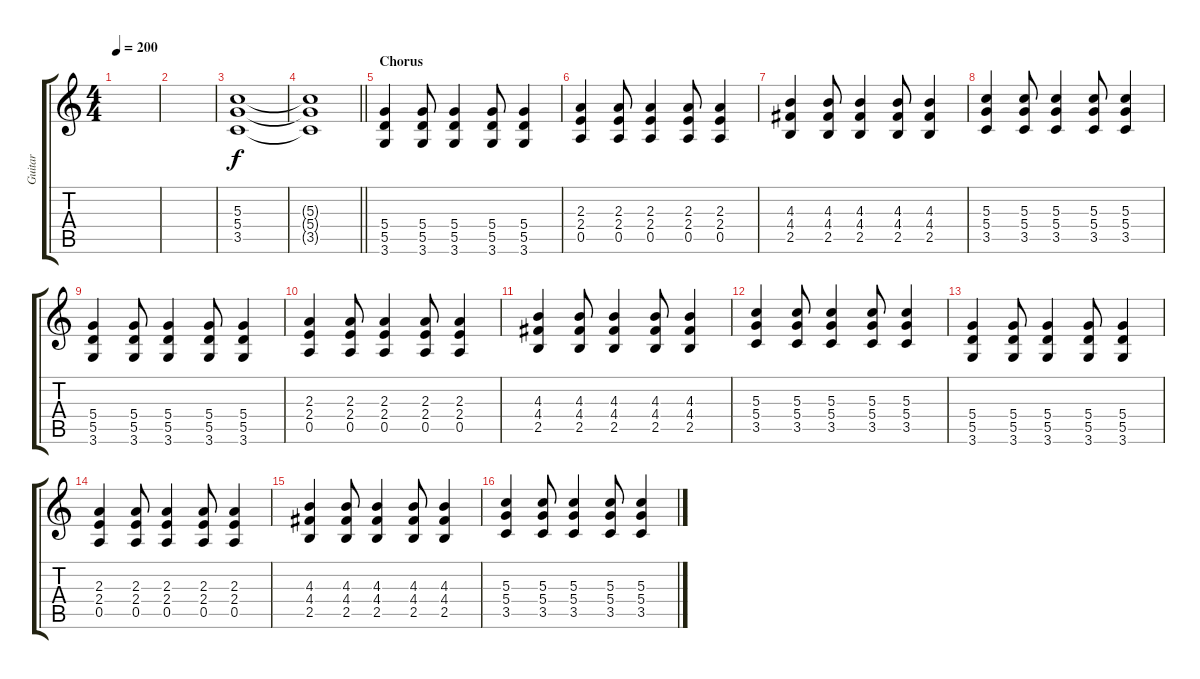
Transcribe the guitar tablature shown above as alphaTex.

\track ("Guitar" "Guitar") {instrument distortionguitar}
\staff {score tabs}
\tuning (E4 B3 G3 D3 A2 E2) {hide}
\ts (4 4)
\tempo 200
\clef g2
\ks c
|
|
(5.3 5.4 3.5).1 |
\barLineRight lightlight
(5.3{t} 5.4{t} 3.5{t}).1 |
\section ("" "Chorus")
(5.4 5.5 3.6).4 (5.4 5.5 3.6).8 (5.4 5.5 3.6).4 (5.4 5.5 3.6).8 (5.4 5.5 3.6).4 |
(2.3 2.4 0.5).4 (2.3 2.4 0.5).8 (2.3 2.4 0.5).4 (2.3 2.4 0.5).8 (2.3 2.4 0.5).4 |
(4.3 4.4 2.5).4 (4.3 4.4 2.5).8 (4.3 4.4 2.5).4 (4.3 4.4 2.5).8 (4.3 4.4 2.5).4 |
(5.3 5.4 3.5).4 (5.3 5.4 3.5).8 (5.3 5.4 3.5).4 (5.3 5.4 3.5).8 (5.3 5.4 3.5).4 |
(5.4 5.5 3.6).4 (5.4 5.5 3.6).8 (5.4 5.5 3.6).4 (5.4 5.5 3.6).8 (5.4 5.5 3.6).4 |
(2.3 2.4 0.5).4 (2.3 2.4 0.5).8 (2.3 2.4 0.5).4 (2.3 2.4 0.5).8 (2.3 2.4 0.5).4 |
(4.3 4.4 2.5).4 (4.3 4.4 2.5).8 (4.3 4.4 2.5).4 (4.3 4.4 2.5).8 (4.3 4.4 2.5).4 |
(5.3 5.4 3.5).4 (5.3 5.4 3.5).8 (5.3 5.4 3.5).4 (5.3 5.4 3.5).8 (5.3 5.4 3.5).4 |
(5.4 5.5 3.6).4 (5.4 5.5 3.6).8 (5.4 5.5 3.6).4 (5.4 5.5 3.6).8 (5.4 5.5 3.6).4 |
(2.3 2.4 0.5).4 (2.3 2.4 0.5).8 (2.3 2.4 0.5).4 (2.3 2.4 0.5).8 (2.3 2.4 0.5).4 |
(4.3 4.4 2.5).4 (4.3 4.4 2.5).8 (4.3 4.4 2.5).4 (4.3 4.4 2.5).8 (4.3 4.4 2.5).4 |
(5.3 5.4 3.5).4 (5.3 5.4 3.5).8 (5.3 5.4 3.5).4 (5.3 5.4 3.5).8 (5.3 5.4 3.5).4
